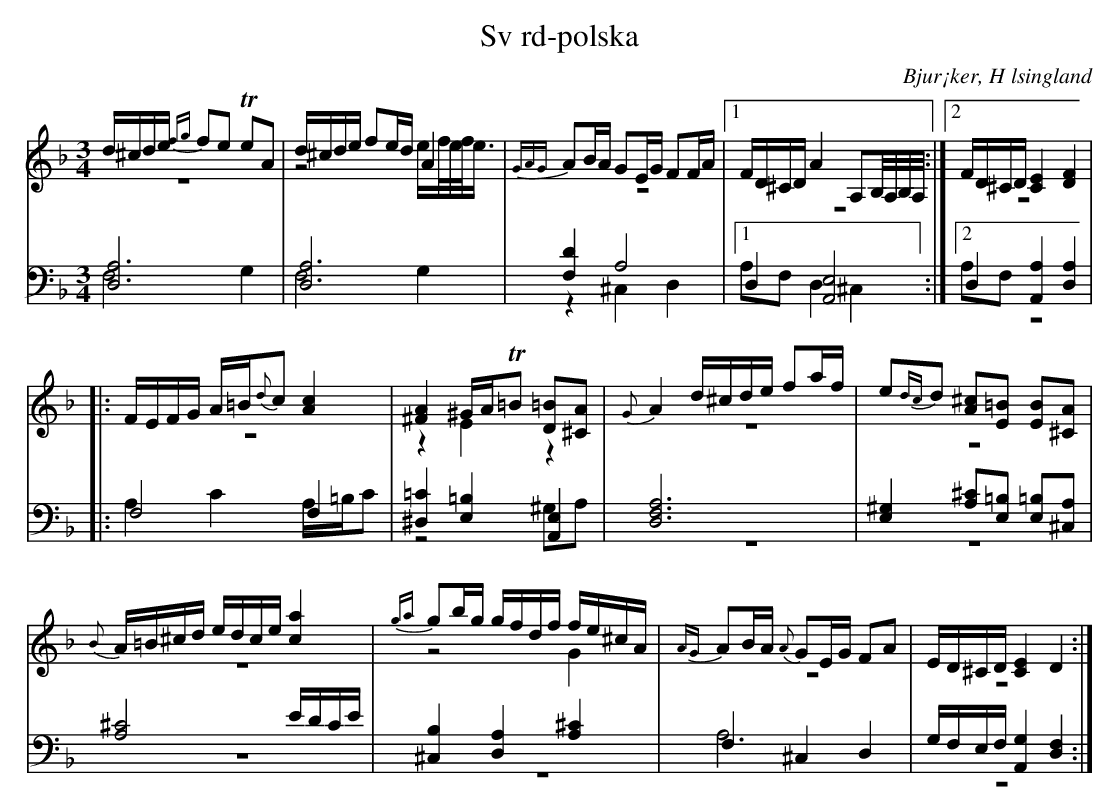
X:1
T: Sv rd-polska
O: Bjur¡ker, H lsingland
M: 3/4
L: 1/8
K: Dm
V:1
V:2 merge
V:3
V:4 merge
V:1
d/^c/d/e/ {fg}fe TeA|d/^c/d/e/ fe/d/ A2|{GAG}AB/A/ GE/G/ FF/A/|1 F/D/^C/D/ A2 A,B,//A,//B,//A,//:|2 F/D/^C/D/ [C2E2] [D2F2]|
|:F/E/F/G/ A/=B/{d}c [A2c2]|[^F2A2] ^G/A/T=B [D=B][^CA]|{G}A2 d/^c/d/e/ fa/f/|e{dc}d [A^c][E=B] [EB][^CA]|
{B}A/=B/^c/d/ e/d/c/e/ [c2a2]|{ga}gb/g/ g/f/d/f/ f/e/^c/A/|{AG}AB/A/ {A}GE/G/ FA|E/D/^C/D/ [C2E2] D2:|
V:2
z6|z4 e/f//e//f//e3/4|z6|1 z6:|2 z6|
|:z6|z2 E2 z2|z6|z6|
z6|z4 G2|z6|z6:|
V:3 clef=bass
[D,6A,6]|[D,6A,6]|[F,2D2] A,4|1 D,2 [A,,4E,4]:|2 D,2 [A,,2A,2] [D,2A,2]|
|:F,4 F,2|[^D,2=C2] [E,2=B,2] [A,,2E,2]|[D,6F,6A,6]|[E,2^G,2] [A,^C][E,=B,] [E,=B,][^C,A,]|
[A,4^C4] E/D/C/E/|[^C,2B,2]  [D,2A,2] [A,2^C2]|F,2 ^C,2 D,2|G,/F,/E,/F,/ [A,,2G,2] [D,2F,2]:|
V:4 clef=bass
F,4 G,2|F,4 G,2|z2 ^C,2 D,2|1 A,F, D,2 ^C,2:|2 A,F,  z4|
|:A,2 C2 A,/=B,/C|z4 ^G,A,|z6|z6|
z6|z6|A,6|z6:|
